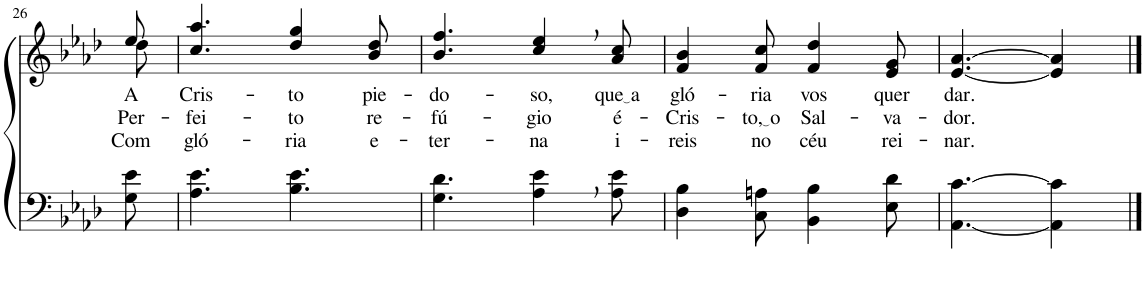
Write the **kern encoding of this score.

**kern	**kern	**text	**text	**text
*part2	*part1	*part1	*part1	*part1
*staff2	*staff1	*staff1	*staff1	*staff1
*I"Parte III e IV	*I"Parte I e II	*	*	*
!!LO:PB:g=z
*clefF4	*clefG2	*	*	*
*Trd2c3	*Trd2c3	*	*	*
*k[b-e-a-d-]	*k[b-e-a-d-]	*	*	*
*M6/8	*M6/8	*	*	*
=26	=26	=26	=26	=26
*	*^	*	*	*
!	!	!	!LO:LY:b	!LO:LY:b	!LO:LY:b
8G\ 8e-\	8ee-/	8dd-\	A	Per-	Com
=27	=27	=27	=27	=27	=27
!	!	!	!LO:LY:b	!LO:LY:b	!LO:LY:b
*	*v	*v	*	*	*
4.A-\ 4.e-\	4.cc/ 4.aa-/	Cris-	-fei-	gló-
!	!	!LO:LY:b	!LO:LY:b	!LO:LY:b
4.B-\ 4.e-\	4dd-/ 4gg/	-to	-to	-ria
!	!	!LO:LY:b	!LO:LY:b	!LO:LY:b
.	8b-/ 8dd-/	pie-	re-	e-
=28	=28	=28	=28	=28
!	!	!LO:LY:b	!LO:LY:b	!LO:LY:b
4.G\ 4.d-\	4.b-/ 4.ff/	-do-	-fú-	-ter-
!	!	!LO:LY:b	!LO:LY:b	!LO:LY:b
4A-\, 4e-\,	4cc/, 4ee-/,	-so,	-gio	-na
!	!	!LO:LY:b	!LO:LY:b	!LO:LY:b
8A-\ 8e-\	8a-/ 8cc/	que a	é-	i-
=29	=29	=29	=29	=29
!	!	!LO:LY:b	!LO:LY:b	!LO:LY:b
4D-\ 4B-\	4f/ 4b-/	gló-	-Cris-	-reis
!	!	!LO:LY:b	!LO:LY:b	!LO:LY:b
8C\ 8An\	8f/ 8cc/	-ria	to, o	no
!	!	!LO:LY:b	!LO:LY:b	!LO:LY:b
4BB-\ 4B-\	4f/ 4dd-/	vos	Sal-	céu
!	!	!LO:LY:b	!LO:LY:b	!LO:LY:b
8E-\ 8d-\	8e-/ 8g/	quer	-va-	rei-
=30	=30	=30	=30	=30
!	!	!LO:LY:b	!LO:LY:b	!LO:LY:b
[4.AA-\ [4.c\	[4.e-/ [4.a-/	dar.	-dor.	-nar.
4AA-\] 4c\]	4e-/] 4a-/]	.	.	.
==	==	==	==	==
*-	*-	*-	*-	*-
